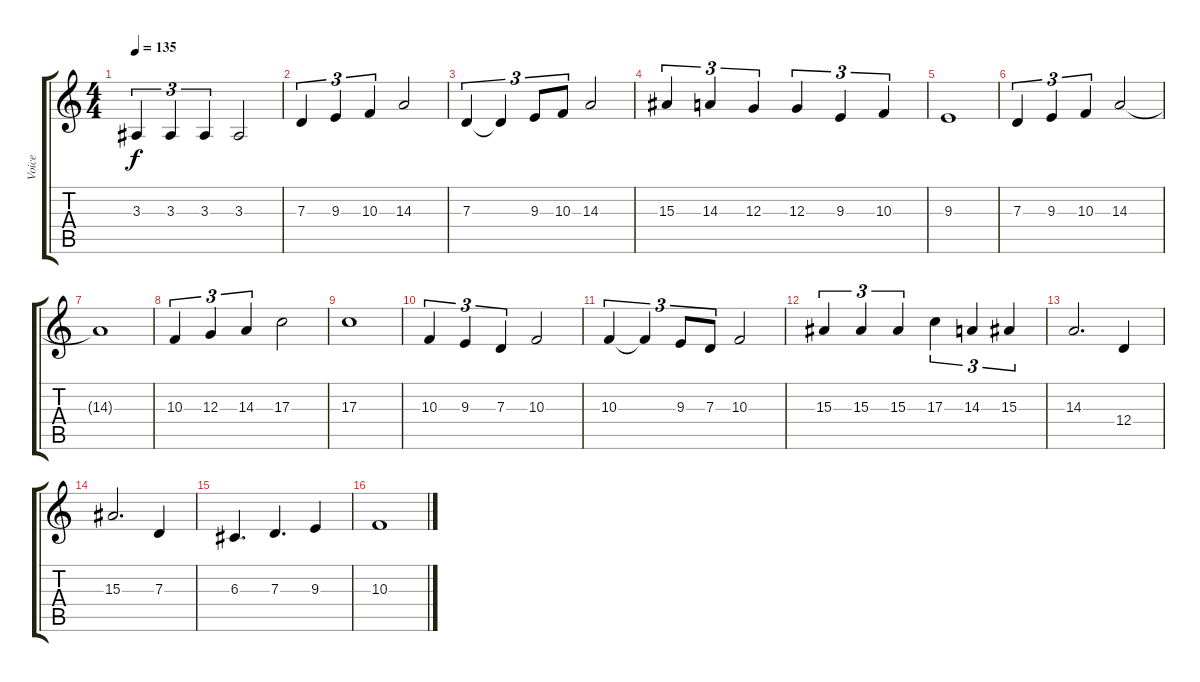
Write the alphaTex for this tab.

\track ("Voice" "Voice") {instrument tenorsax}
\staff {score tabs}
\tuning (E4 B3 G3 D3 A2 E2) {hide}
\ts (4 4)
\tempo 135
\clef g2
\ks c
3.3.4{tu (3 2) dy f} 3.3.4{tu (3 2)} 3.3.4{tu (3 2)} 3.3.2 |
7.3.4{tu (3 2) volume 13 instrument tenorsax} 9.3.4{tu (3 2)} 10.3.4{tu (3 2)} 14.3.2 |
7.3.4{tu (3 2)} 7.3{t}.4{tu (3 2)} 9.3.8{tu (3 2)} 10.3.8{tu (3 2)} 14.3.2 |
15.3.4{tu (3 2)} 14.3.4{tu (3 2)} 12.3.4{tu (3 2)} 12.3.4{tu (3 2)} 9.3.4{tu (3 2)} 10.3.4{tu (3 2)} |
9.3.1 |
7.3.4{tu (3 2) volume 16 instrument tenorsax} 9.3.4{tu (3 2)} 10.3.4{tu (3 2)} 14.3.2 |
14.3{t}.1 |
10.3.4{tu (3 2)} 12.3.4{tu (3 2)} 14.3.4{tu (3 2)} 17.3.2 |
17.3.1 |
10.3.4{tu (3 2)} 9.3.4{tu (3 2)} 7.3.4{tu (3 2)} 10.3.2 |
10.3.4{tu (3 2)} 10.3{t}.4{tu (3 2)} 9.3.8{tu (3 2)} 7.3.8{tu (3 2)} 10.3.2 |
15.3.4{tu (3 2)} 15.3.4{tu (3 2)} 15.3.4{tu (3 2)} 17.3.4{tu (3 2)} 14.3.4{tu (3 2)} 15.3.4{tu (3 2)} |
14.3.2{d} 12.4.4 |
15.3.2{d} 7.3.4 |
6.3.4{d} 7.3.4{d} 9.3.4 |
10.3.1
